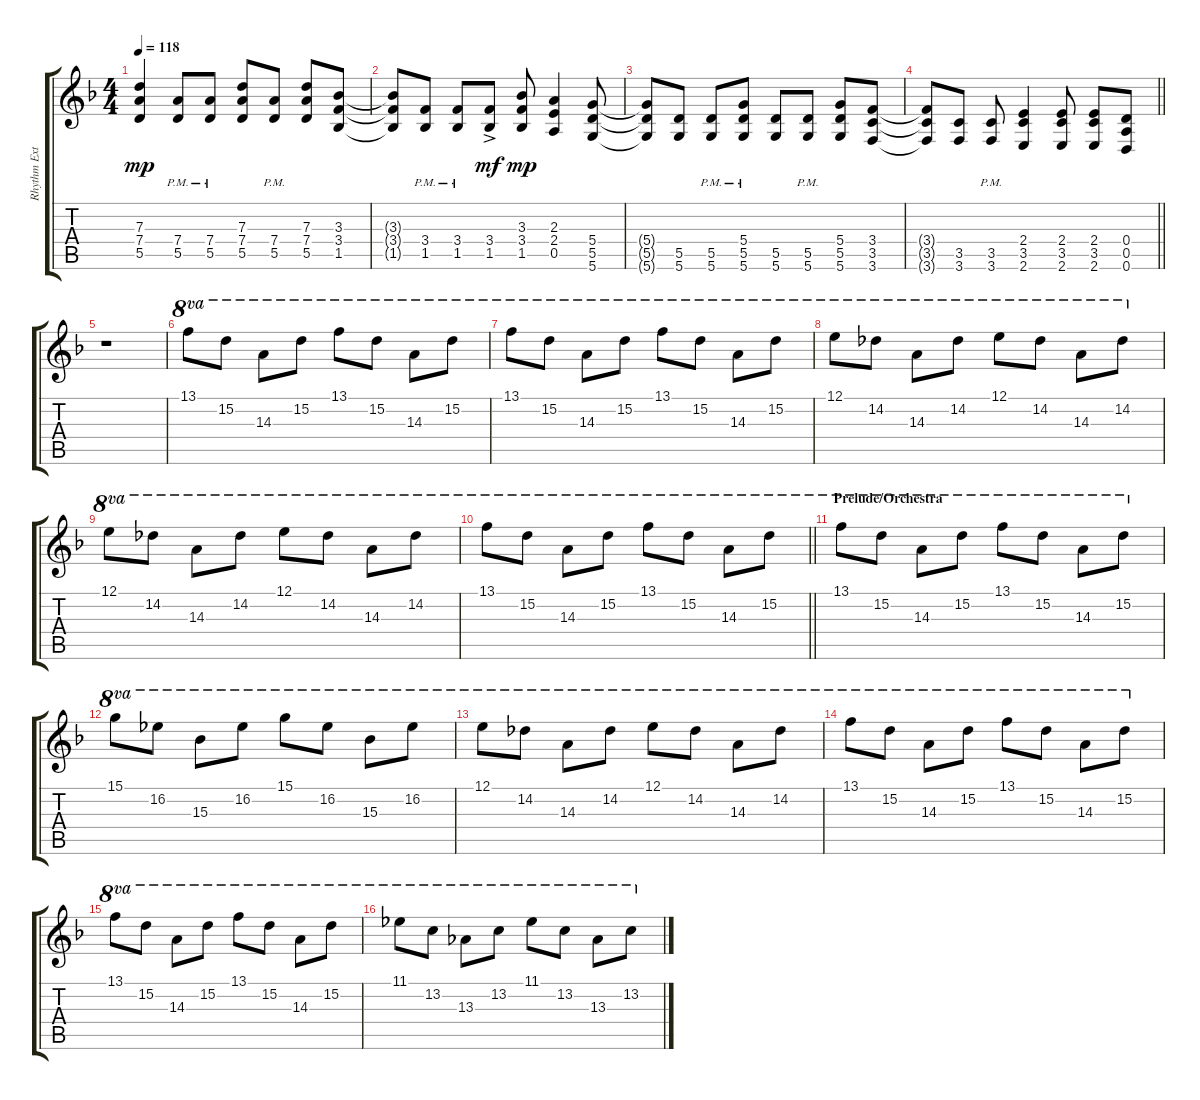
\track ("Rhythm Extra" "Rhythm Ext") {instrument distortionguitar}
\staff {score tabs}
\tuning (E4 B3 G3 D3 A2 D2) {hide}
\ts (4 4)
\tempo 118
\clef g2
\ks f
(7.3 7.4 5.5).4{dy mp} (7.4{pm} 5.5{pm}).8 (7.4{pm} 5.5{pm}).8 (7.3 7.4 5.5).8 (7.4{pm} 5.5{pm}).8 (7.3 7.4 5.5).8 (3.3 3.4 1.5).8 |
(3.3{t} 3.4{t} 1.5{t}).8 (3.4{pm} 1.5{pm}).8 (3.4{pm} 1.5{pm}).8 (3.4{ac} 1.5{ac}).8{dy mf} (3.3 3.4 1.5).8{dy mp} (2.3 2.4 0.5).4 (5.4 5.5 5.6).8 |
(5.4{t} 5.5{t} 5.6{t}).8 (5.5 5.6).8 (5.5{pm} 5.6{pm}).8 (5.4{pm} 5.5{pm} 5.6{pm}).8 (5.5 5.6).8 (5.5{pm} 5.6{pm}).8 (5.4 5.5 5.6).8 (3.4 3.5 3.6).8 |
\barLineRight lightlight
(3.4{t} 3.5{t} 3.6{t}).8 (3.5 3.6).8 (3.5{pm} 3.6{pm}).8 (2.4 3.5 2.6).4 (2.4 3.5 2.6).8 (2.4 3.5 2.6).8 (0.4 0.5 0.6).8 |
r.1 |
13.1.8{ot 8va volume 10 instrument electricguitarclean} 15.2.8{ot 8va} 14.3.8{ot 8va} 15.2.8{ot 8va} 13.1.8{ot 8va} 15.2.8{ot 8va} 14.3.8{ot 8va} 15.2.8{ot 8va} |
13.1.8{ot 8va} 15.2.8{ot 8va} 14.3.8{ot 8va} 15.2.8{ot 8va} 13.1.8{ot 8va} 15.2.8{ot 8va} 14.3.8{ot 8va} 15.2.8{ot 8va} |
12.1.8{ot 8va} 14.2.8{ot 8va} 14.3.8{ot 8va} 14.2.8{ot 8va} 12.1.8{ot 8va} 14.2.8{ot 8va} 14.3.8{ot 8va} 14.2.8{ot 8va} |
12.1.8{ot 8va} 14.2.8{ot 8va} 14.3.8{ot 8va} 14.2.8{ot 8va} 12.1.8{ot 8va} 14.2.8{ot 8va} 14.3.8{ot 8va} 14.2.8{ot 8va} |
\barLineRight lightlight
13.1.8{ot 8va} 15.2.8{ot 8va} 14.3.8{ot 8va} 15.2.8{ot 8va} 13.1.8{ot 8va} 15.2.8{ot 8va} 14.3.8{ot 8va} 15.2.8{ot 8va} |
\section ("" "Prelude/Orchestra")
13.1.8{ot 8va} 15.2.8{ot 8va} 14.3.8{ot 8va} 15.2.8{ot 8va} 13.1.8{ot 8va} 15.2.8{ot 8va} 14.3.8{ot 8va} 15.2.8{ot 8va} |
15.1.8{ot 8va} 16.2.8{ot 8va} 15.3.8{ot 8va} 16.2.8{ot 8va} 15.1.8{ot 8va} 16.2.8{ot 8va} 15.3.8{ot 8va} 16.2.8{ot 8va} |
12.1.8{ot 8va} 14.2.8{ot 8va} 14.3.8{ot 8va} 14.2.8{ot 8va} 12.1.8{ot 8va} 14.2.8{ot 8va} 14.3.8{ot 8va} 14.2.8{ot 8va} |
13.1.8{ot 8va} 15.2.8{ot 8va} 14.3.8{ot 8va} 15.2.8{ot 8va} 13.1.8{ot 8va} 15.2.8{ot 8va} 14.3.8{ot 8va} 15.2.8{ot 8va} |
13.1.8{ot 8va} 15.2.8{ot 8va} 14.3.8{ot 8va} 15.2.8{ot 8va} 13.1.8{ot 8va} 15.2.8{ot 8va} 14.3.8{ot 8va} 15.2.8{ot 8va} |
11.1.8{ot 8va} 13.2.8{ot 8va} 13.3.8{ot 8va} 13.2.8{ot 8va} 11.1.8{ot 8va} 13.2.8{ot 8va} 13.3.8{ot 8va} 13.2.8{ot 8va}
